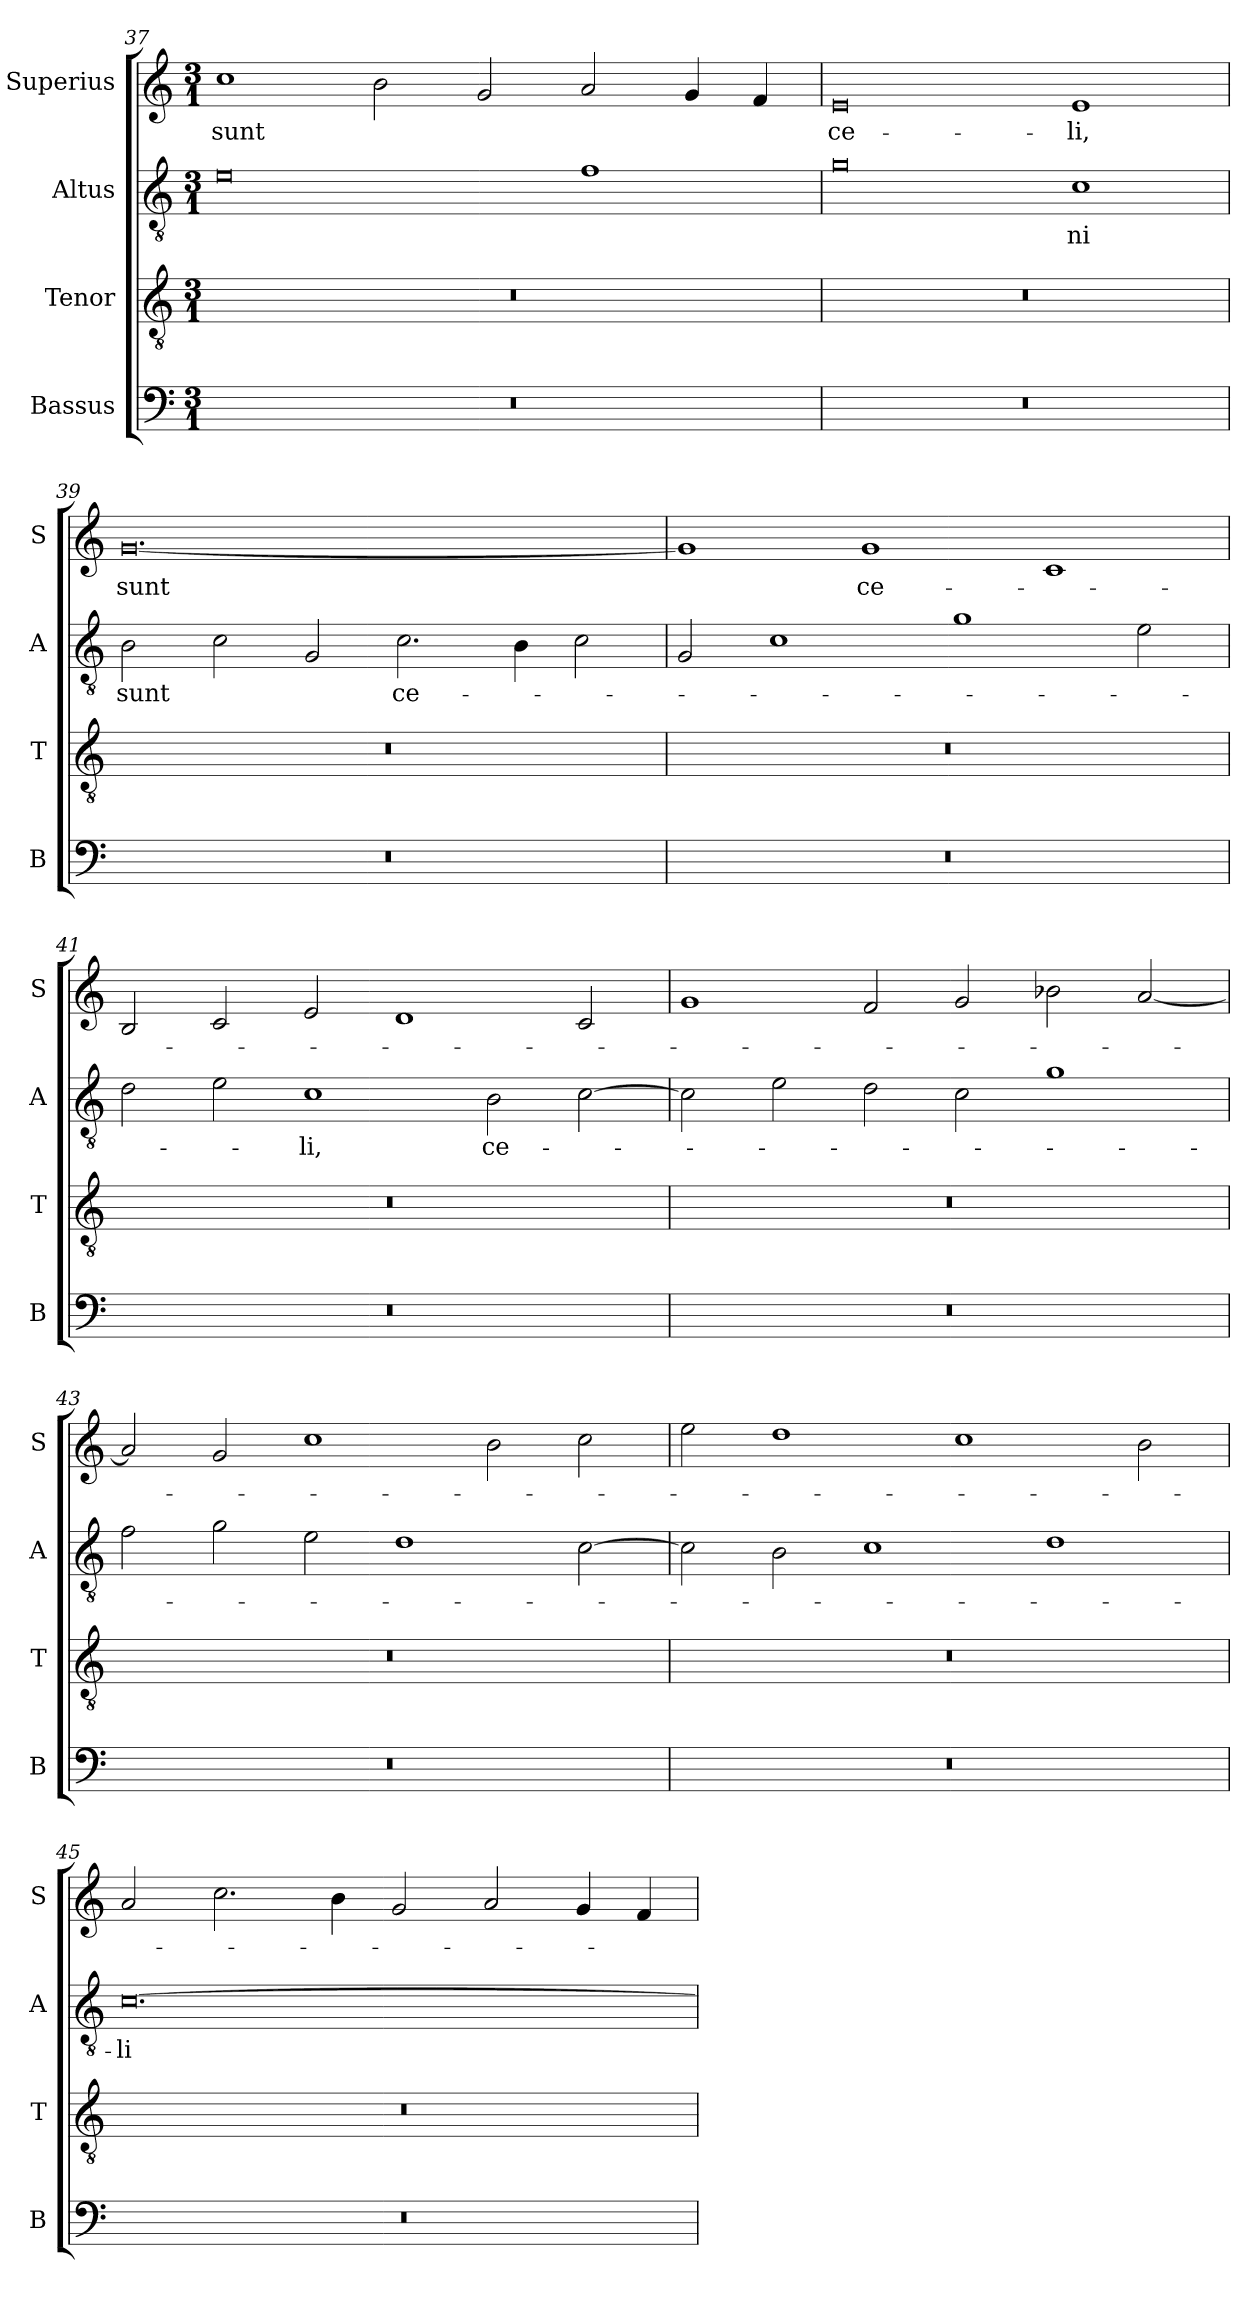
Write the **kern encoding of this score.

**kern	**kern	**kern	**text	**kern	**text
*part4	*part3	*part2	*part2	*part1	*part1
*staff4	*staff3	*staff2	*staff2	*staff1	*staff1
*I"Bassus	*I"Tenor	*I"Altus	*	*I"Superius	*
*I'B	*I'T	*I'A	*	*I'S	*
*clefF4	*clefGv2	*clefGv2	*	*clefG2	*
*k[]	*k[]	*k[]	*	*k[]	*
*M3/1	*M3/1	*M3/1	*	*M3/1	*
=37	=37	=37	=37	=37	=37
0.r	0.r	0e	.	1cc	sunt
.	.	.	.	2b\	.
.	.	.	.	2g/	.
.	.	1f	.	2a/	.
.	.	.	.	4g/	.
.	.	.	.	4f/	.
=38	=38	=38	=38	=38	=38
0.r	0.r	0g	.	0e	ce-
.	.	1c	-ni	1e	-li,
=39	=39	=39	=39	=39	=39
0.r	0.r	2B\	sunt	[0.g	sunt
.	.	2c\	.	.	.
.	.	2G/	.	.	.
.	.	2.c\	ce-	.	.
.	.	4B\	.	.	.
.	.	2c\	.	.	.
=40	=40	=40	=40	=40	=40
0.r	0.r	2G/	.	1g]	.
.	.	1c	.	.	.
.	.	.	.	1g	ce-
.	.	1g	.	.	.
.	.	.	.	1c	.
.	.	2e\	.	.	.
=41	=41	=41	=41	=41	=41
0.r	0.r	2d\	.	2B/	.
.	.	2e\	.	2c/	.
.	.	1c	-li,	2e/	.
.	.	.	.	1d	.
.	.	2B\	ce-	.	.
.	.	[2c\	.	2c/	.
=42	=42	=42	=42	=42	=42
0.r	0.r	2c\]	.	1g	.
.	.	2e\	.	.	.
.	.	2d\	.	2f/	.
.	.	2c\	.	2g/	.
.	.	1g	.	2b-X\	.
.	.	.	.	[2a/	.
=43	=43	=43	=43	=43	=43
0.r	0.r	2f\	.	2a/]	.
.	.	2g\	.	2g/	.
.	.	2e\	.	1cc	.
.	.	1d	.	.	.
.	.	.	.	2b\	.
.	.	[2c\	.	2cc\	.
=44	=44	=44	=44	=44	=44
0.r	0.r	2c\]	.	2ee\	.
.	.	2B\	.	1dd	.
.	.	1c	.	.	.
.	.	.	.	1cc	.
.	.	1d	.	.	.
.	.	.	.	2b\	.
=45	=45	=45	=45	=45	=45
0.r	0.r	[0.c	-li	2a/	.
.	.	.	.	2.cc\	.
.	.	.	.	4b\	.
.	.	.	.	2g/	.
.	.	.	.	2a/	.
.	.	.	.	4g/	.
.	.	.	.	4f/	.
=	=	=	=	=	=
*-	*-	*-	*-	*-	*-
